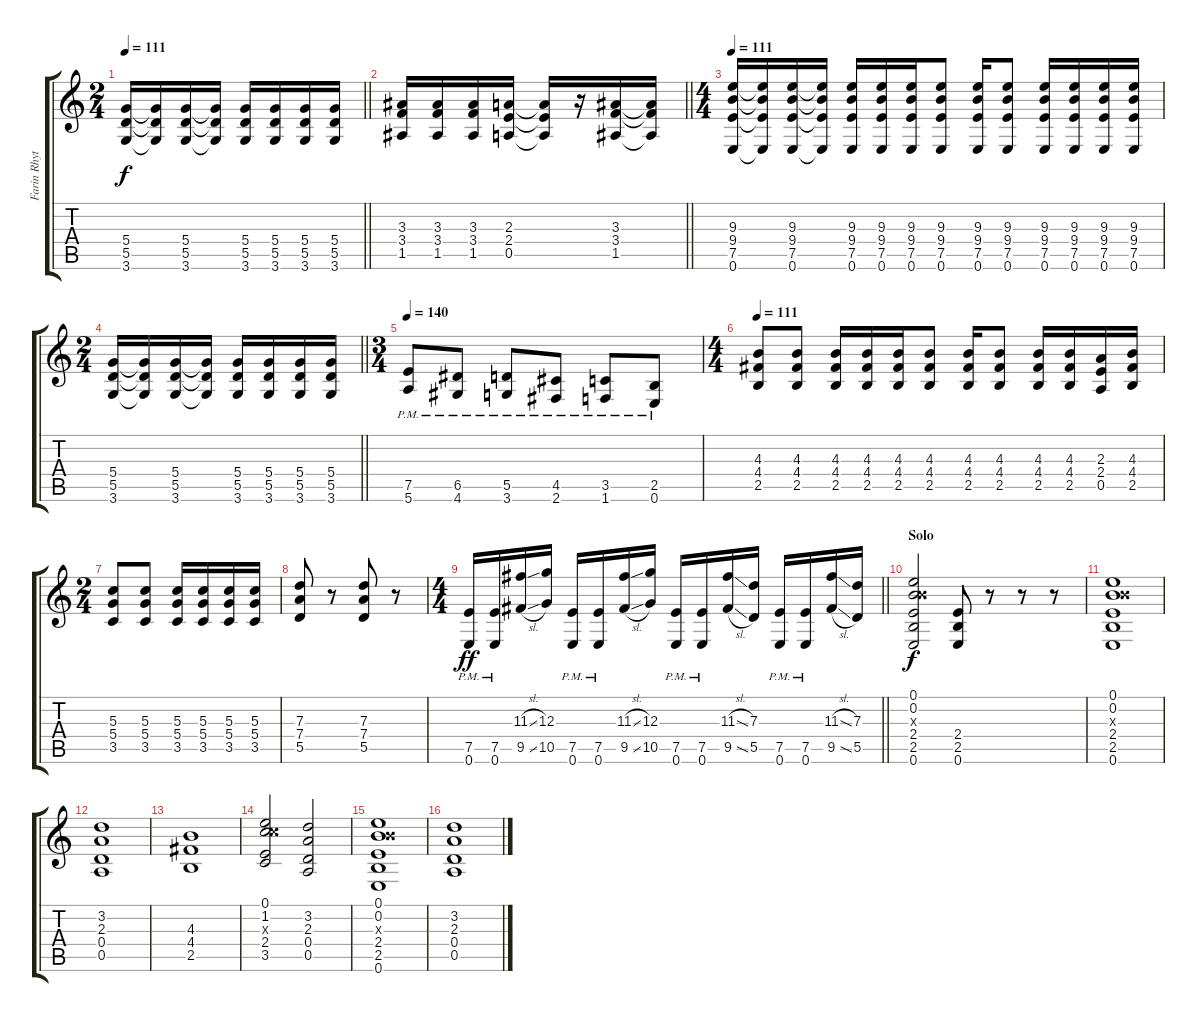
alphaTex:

\track ("Farin Rhythmus L" "Farin Rhyt") {instrument distortionguitar}
\staff {score tabs}
\tuning (E4 B3 G3 D3 A2 E2) {hide}
\ts (2 4)
\tempo 111
\clef g2
\barLineRight lightlight
\ks c
(5.4 5.5 3.6).16{dy f} (5.4{t} 5.5{t} 3.6{t}).16 (5.4 5.5 3.6).16 (5.4{t} 5.5{t} 3.6{t}).16 (5.4 5.5 3.6).16 (5.4 5.5 3.6).16 (5.4 5.5 3.6).16 (5.4 5.5 3.6).16 |
\barLineRight lightlight
(3.3 3.4 1.5).16 (3.3 3.4 1.5).16 (3.3 3.4 1.5).16 (2.3 2.4 0.5).16 (2.3{t} 2.4{t} 0.5{t}).16 r.16 (3.3 3.4 1.5).16 (3.3{t} 3.4{t} 1.5{t}).16 |
\ts (4 4)
\tempo 111
(9.3 9.4 7.5 0.6).16 (9.3{t} 9.4{t} 7.5{t} 0.6{t}).16 (9.3 9.4 7.5 0.6).16 (9.3{t} 9.4{t} 7.5{t} 0.6{t}).16 (9.3 9.4 7.5 0.6).16 (9.3 9.4 7.5 0.6).16 (9.3 9.4 7.5 0.6).16 (9.3 9.4 7.5 0.6).8 (9.3 9.4 7.5 0.6).16 (9.3 9.4 7.5 0.6).8 (9.3 9.4 7.5 0.6).16 (9.3 9.4 7.5 0.6).16 (9.3 9.4 7.5 0.6).16 (9.3 9.4 7.5 0.6).16 |
\ts (2 4)
\barLineRight lightlight
(5.4 5.5 3.6).16 (5.4{t} 5.5{t} 3.6{t}).16 (5.4 5.5 3.6).16 (5.4{t} 5.5{t} 3.6{t}).16 (5.4 5.5 3.6).16 (5.4 5.5 3.6).16 (5.4 5.5 3.6).16 (5.4 5.5 3.6).16 |
\ts (3 4)
\tempo 140
(7.5{pm} 5.6{pm}).8 (6.5{pm} 4.6{pm}).8 (5.5{pm} 3.6{pm}).8 (4.5{pm} 2.6{pm}).8 (3.5{pm} 1.6{pm}).8 (2.5{pm} 0.6{pm}).8 |
\ts (4 4)
\tempo 111
(4.3 4.4 2.5).8 (4.3 4.4 2.5).8 (4.3 4.4 2.5).16 (4.3 4.4 2.5).16 (4.3 4.4 2.5).16 (4.3 4.4 2.5).8 (4.3 4.4 2.5).16 (4.3 4.4 2.5).8 (4.3 4.4 2.5).16 (4.3 4.4 2.5).16 (2.3 2.4 0.5).16 (4.3 4.4 2.5).16 |
\ts (2 4)
(5.3 5.4 3.5).8 (5.3 5.4 3.5).8 (5.3 5.4 3.5).16 (5.3 5.4 3.5).16 (5.3 5.4 3.5).16 (5.3 5.4 3.5).16 |
(7.3 7.4 5.5).8 r.8 (7.3 7.4 5.5).8 r.8 |
\ts (4 4)
\barLineRight lightlight
(7.5 0.6{pm}).16{dy ff} (7.5 0.6{pm}).16 (11.3{sl} 9.5{sl}).16 (12.3 10.5).16 (7.5 0.6{pm}).16 (7.5 0.6{pm}).16 (11.3{sl} 9.5{sl}).16 (12.3 10.5).16 (7.5 0.6{pm}).16 (7.5 0.6{pm}).16 (11.3{sl} 9.5{sl}).16 (7.3 5.5).16 (7.5 0.6{pm}).16 (7.5 0.6{pm}).16 (11.3{sl} 9.5{sl}).16 (7.3 5.5).16 |
\section ("" "Solo")
(0.1 0.2 4.3{x} 2.4 2.5 0.6).2{dy f} (2.4 2.5 0.6).8 r.8 r.8 r.8 |
(0.1 0.2 4.3{x} 2.4 2.5 0.6).1 |
(3.2 2.3 0.4 0.5).1 |
(4.3 4.4 2.5).1 |
(0.1 1.2 5.3{x} 2.4 3.5).2 (3.2 2.3 0.4 0.5).2 |
(0.1 0.2 4.3{x} 2.4 2.5 0.6).1 |
(3.2 2.3 0.4 0.5).1
